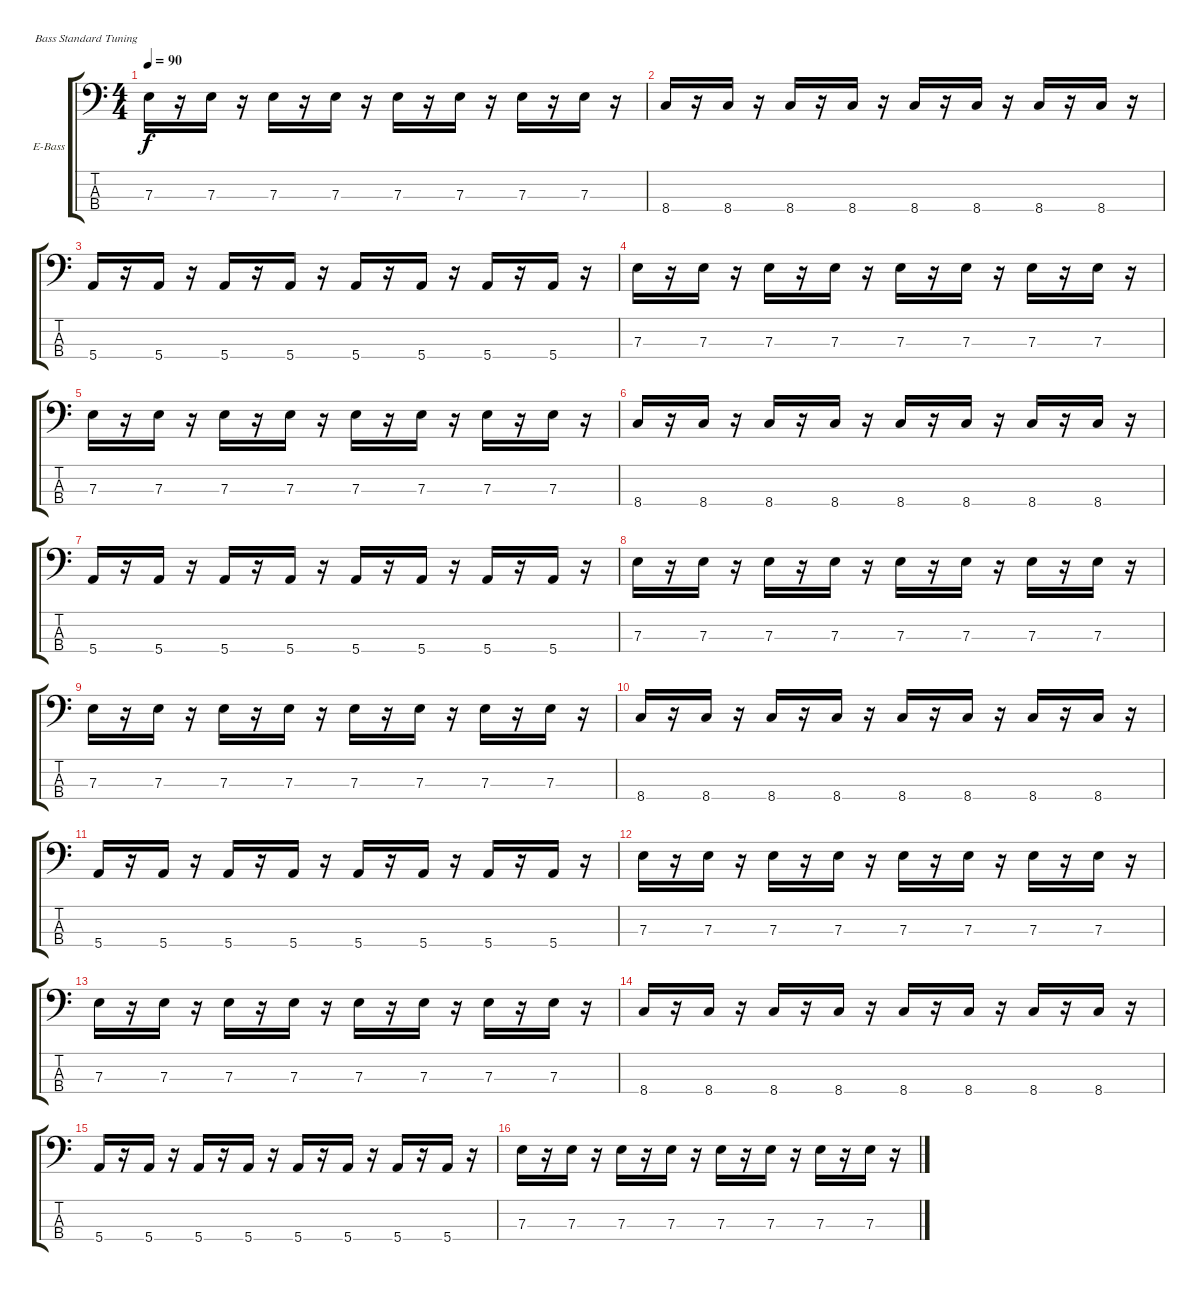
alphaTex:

\bracketExtendMode groupsimilarinstruments
\firstSystemTrackNameOrientation horizontal
\otherSystemsTrackNameOrientation horizontal
\track ("Bass" "E-Bass") {instrument electricbassfinger}
\staff {score tabs}
\tuning (G2 D2 A1 E1)
\ts (4 4)
\tempo 90
\clef f4
\ks c
7.3.16{dy f} r.16 7.3.16 r.16 7.3.16 r.16 7.3.16 r.16 7.3.16 r.16 7.3.16 r.16 7.3.16 r.16 7.3.16 r.16 |
8.4.16 r.16 8.4.16 r.16 8.4.16 r.16 8.4.16 r.16 8.4.16 r.16 8.4.16 r.16 8.4.16 r.16 8.4.16 r.16 |
5.4.16 r.16 5.4.16 r.16 5.4.16 r.16 5.4.16 r.16 5.4.16 r.16 5.4.16 r.16 5.4.16 r.16 5.4.16 r.16 |
7.3.16 r.16 7.3.16 r.16 7.3.16 r.16 7.3.16 r.16 7.3.16 r.16 7.3.16 r.16 7.3.16 r.16 7.3.16 r.16 |
7.3.16 r.16 7.3.16 r.16 7.3.16 r.16 7.3.16 r.16 7.3.16 r.16 7.3.16 r.16 7.3.16 r.16 7.3.16 r.16 |
8.4.16 r.16 8.4.16 r.16 8.4.16 r.16 8.4.16 r.16 8.4.16 r.16 8.4.16 r.16 8.4.16 r.16 8.4.16 r.16 |
5.4.16 r.16 5.4.16 r.16 5.4.16 r.16 5.4.16 r.16 5.4.16 r.16 5.4.16 r.16 5.4.16 r.16 5.4.16 r.16 |
7.3.16 r.16 7.3.16 r.16 7.3.16 r.16 7.3.16 r.16 7.3.16 r.16 7.3.16 r.16 7.3.16 r.16 7.3.16 r.16 |
7.3.16 r.16 7.3.16 r.16 7.3.16 r.16 7.3.16 r.16 7.3.16 r.16 7.3.16 r.16 7.3.16 r.16 7.3.16 r.16 |
8.4.16 r.16 8.4.16 r.16 8.4.16 r.16 8.4.16 r.16 8.4.16 r.16 8.4.16 r.16 8.4.16 r.16 8.4.16 r.16 |
5.4.16 r.16 5.4.16 r.16 5.4.16 r.16 5.4.16 r.16 5.4.16 r.16 5.4.16 r.16 5.4.16 r.16 5.4.16 r.16 |
7.3.16 r.16 7.3.16 r.16 7.3.16 r.16 7.3.16 r.16 7.3.16 r.16 7.3.16 r.16 7.3.16 r.16 7.3.16 r.16 |
7.3.16 r.16 7.3.16 r.16 7.3.16 r.16 7.3.16 r.16 7.3.16 r.16 7.3.16 r.16 7.3.16 r.16 7.3.16 r.16 |
8.4.16 r.16 8.4.16 r.16 8.4.16 r.16 8.4.16 r.16 8.4.16 r.16 8.4.16 r.16 8.4.16 r.16 8.4.16 r.16 |
5.4.16 r.16 5.4.16 r.16 5.4.16 r.16 5.4.16 r.16 5.4.16 r.16 5.4.16 r.16 5.4.16 r.16 5.4.16 r.16 |
7.3.16 r.16 7.3.16 r.16 7.3.16 r.16 7.3.16 r.16 7.3.16 r.16 7.3.16 r.16 7.3.16 r.16 7.3.16 r.16
